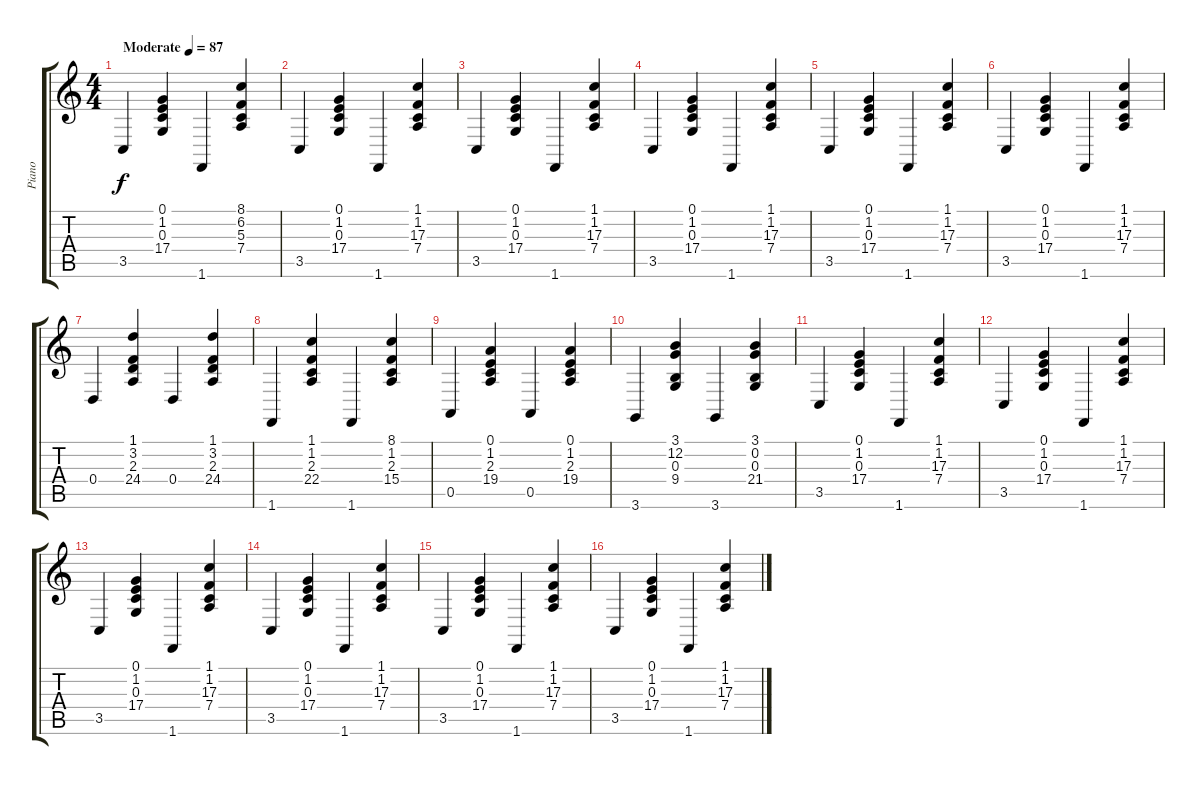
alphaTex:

\track ("Piano" "Piano") {instrument acousticgrandpiano}
\staff {score tabs}
\tuning (E4 B3 G3 D3 A2 E2) {hide}
\ts (4 4)
\tempo (87 "Moderate")
\clef g2
\ks c
3.5.4{dy f instrument acousticgrandpiano} (0.1 1.2 0.3 17.4).4 1.6.4 (8.1 6.2 5.3 7.4).4 |
3.5.4 (0.1 1.2 0.3 17.4).4 1.6.4 (1.1 1.2 17.3 7.4).4 |
3.5.4 (0.1 1.2 0.3 17.4).4 1.6.4 (1.1 1.2 17.3 7.4).4 |
3.5.4 (0.1 1.2 0.3 17.4).4 1.6.4 (1.1 1.2 17.3 7.4).4 |
3.5.4 (0.1 1.2 0.3 17.4).4 1.6.4 (1.1 1.2 17.3 7.4).4 |
3.5.4 (0.1 1.2 0.3 17.4).4 1.6.4 (1.1 1.2 17.3 7.4).4 |
0.4.4 (1.1 3.2 2.3 24.4).4 0.4.4 (1.1 3.2 2.3 24.4).4 |
1.6.4 (1.1 1.2 2.3 22.4).4 1.6.4 (8.1 1.2 2.3 15.4).4 |
0.5.4 (0.1 1.2 2.3 19.4).4 0.5.4 (0.1 1.2 2.3 19.4).4 |
3.6.4 (3.1 12.2 0.3 9.4).4 3.6.4 (3.1 0.2 0.3 21.4).4 |
3.5.4 (0.1 1.2 0.3 17.4).4 1.6.4 (1.1 1.2 17.3 7.4).4 |
3.5.4 (0.1 1.2 0.3 17.4).4 1.6.4 (1.1 1.2 17.3 7.4).4 |
3.5.4 (0.1 1.2 0.3 17.4).4 1.6.4 (1.1 1.2 17.3 7.4).4 |
3.5.4 (0.1 1.2 0.3 17.4).4 1.6.4 (1.1 1.2 17.3 7.4).4 |
3.5.4 (0.1 1.2 0.3 17.4).4 1.6.4 (1.1 1.2 17.3 7.4).4 |
3.5.4 (0.1 1.2 0.3 17.4).4 1.6.4 (1.1 1.2 17.3 7.4).4
